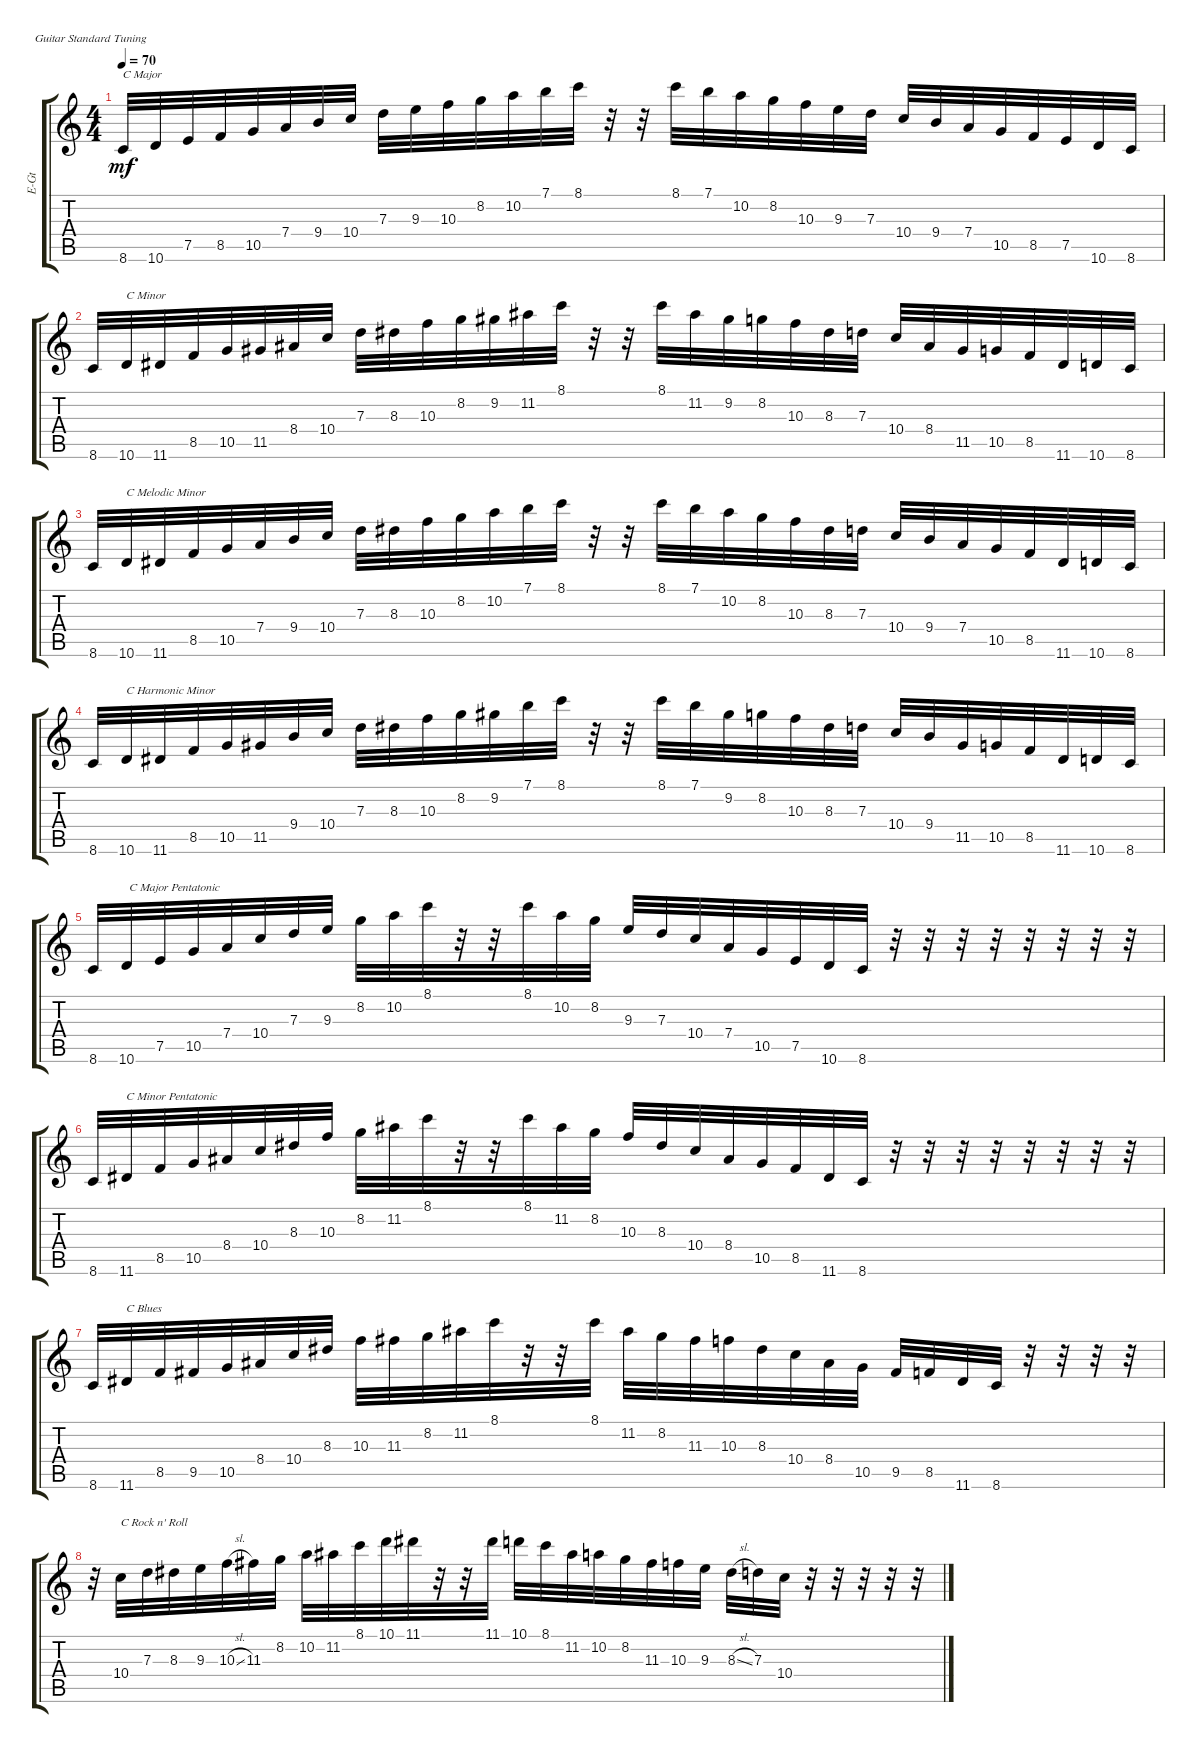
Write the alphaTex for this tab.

\defaultSystemsLayout 4
\bracketExtendMode groupsimilarinstruments
\otherSystemsTrackNameOrientation horizontal
\track ("Electric Guitar" "E-Gt") {instrument overdrivenguitar}
\staff {score tabs}
\tuning (E4 B3 G3 D3 A2 E2)
\ts (4 4)
\tempo 70
\clef g2
\ks c
8.6.32{txt "C Major" dy mf instrument overdrivenguitar beam Up} 10.6.32{beam Up} 7.5.32{beam Up} 8.5.32{beam Up} 10.5.32{beam Up} 7.4.32{beam Up} 9.4.32{beam Up} 10.4.32{beam Up} 7.3.32{beam Down} 9.3.32{beam Down} 10.3.32{beam Down} 8.2.32{beam Down} 10.2.32{beam Down} 7.1.32{beam Down} 8.1.32{beam Down} r.32{beam Down} r.32{beam Down} 8.1.32{beam Down} 7.1.32{beam Down} 10.2.32{beam Down} 8.2.32{beam Down} 10.3.32{beam Down} 9.3.32{beam Down} 7.3.32{beam Down} 10.4.32{beam Up} 9.4.32{beam Up} 7.4.32{beam Up} 10.5.32{beam Up} 8.5.32{beam Up} 7.5.32{beam Up} 10.6.32{beam Up} 8.6.32{beam Up} |
8.6.32{beam Up} 10.6.32{txt "C Minor" beam Up} 11.6{acc #}.32{beam Up} 8.5.32{beam Up} 10.5.32{beam Up} 11.5{acc #}.32{beam Up} 8.4{acc #}.32{beam Up} 10.4.32{beam Up} 7.3.32{beam Down} 8.3{acc #}.32{beam Down} 10.3.32{beam Down} 8.2.32{beam Down} 9.2{acc #}.32{beam Down} 11.2{acc #}.32{beam Down} 8.1.32{beam Down} r.32{beam Down} r.32{beam Down} 8.1.32{beam Down} 11.2{acc #}.32{beam Down} 9.2{acc #}.32{beam Down} 8.2.32{beam Down} 10.3.32{beam Down} 8.3{acc #}.32{beam Down} 7.3.32{beam Down} 10.4.32{beam Up} 8.4{acc #}.32{beam Up} 11.5{acc #}.32{beam Up} 10.5.32{beam Up} 8.5.32{beam Up} 11.6{acc #}.32{beam Up} 10.6.32{beam Up} 8.6.32{beam Up} |
8.6.32{beam Up} 10.6.32{txt "C Melodic Minor" beam Up} 11.6{acc #}.32{beam Up} 8.5.32{beam Up} 10.5.32{beam Up} 7.4.32{beam Up} 9.4.32{beam Up} 10.4.32{beam Up} 7.3.32{beam Down} 8.3{acc #}.32{beam Down} 10.3.32{beam Down} 8.2.32{beam Down} 10.2.32{beam Down} 7.1.32{beam Down} 8.1.32{beam Down} r.32{beam Down} r.32{beam Down} 8.1.32{beam Down} 7.1.32{beam Down} 10.2.32{beam Down} 8.2.32{beam Down} 10.3.32{beam Down} 8.3{acc #}.32{beam Down} 7.3.32{beam Down} 10.4.32{beam Up} 9.4.32{beam Up} 7.4.32{beam Up} 10.5.32{beam Up} 8.5.32{beam Up} 11.6{acc #}.32{beam Up} 10.6.32{beam Up} 8.6.32{beam Up} |
8.6.32{beam Up} 10.6.32{txt "C Harmonic Minor" beam Up} 11.6{acc #}.32{beam Up} 8.5.32{beam Up} 10.5.32{beam Up} 11.5{acc #}.32{beam Up} 9.4.32{beam Up} 10.4.32{beam Up} 7.3.32{beam Down} 8.3{acc #}.32{beam Down} 10.3.32{beam Down} 8.2.32{beam Down} 9.2{acc #}.32{beam Down} 7.1.32{beam Down} 8.1.32{beam Down} r.32{beam Down} r.32{beam Down} 8.1.32{beam Down} 7.1.32{beam Down} 9.2{acc #}.32{beam Down} 8.2.32{beam Down} 10.3.32{beam Down} 8.3{acc #}.32{beam Down} 7.3.32{beam Down} 10.4.32{beam Up} 9.4.32{beam Up} 11.5{acc #}.32{beam Up} 10.5.32{beam Up} 8.5.32{beam Up} 11.6{acc #}.32{beam Up} 10.6.32{beam Up} 8.6.32{beam Up} |
8.6.32{beam Up} 10.6.32{txt " C Major Pentatonic" beam Up} 7.5.32{beam Up} 10.5.32{beam Up} 7.4.32{beam Up} 10.4.32{beam Up} 7.3.32{beam Up} 9.3.32{beam Up} 8.2.32{beam Down} 10.2.32{beam Down} 8.1.32{beam Down} r.32{beam Down} r.32{beam Down} 8.1.32{beam Down} 10.2.32{beam Down} 8.2.32{beam Down} 9.3.32{beam Up} 7.3.32{beam Up} 10.4.32{beam Up} 7.4.32{beam Up} 10.5.32{beam Up} 7.5.32{beam Up} 10.6.32{beam Up} 8.6.32{beam Up} r.32{beam Down} r.32{beam Down} r.32{beam Down} r.32{beam Down} r.32{beam Down} r.32{beam Down} r.32{beam Down} r.32{beam Down} |
8.6.32{beam Up} 11.6{acc #}.32{txt "C Minor Pentatonic" beam Up} 8.5.32{beam Up} 10.5.32{beam Up} 8.4{acc #}.32{beam Up} 10.4.32{beam Up} 8.3{acc #}.32{beam Up} 10.3.32{beam Up} 8.2.32{beam Down} 11.2{acc #}.32{beam Down} 8.1.32{beam Down} r.32{beam Down} r.32{beam Down} 8.1.32{beam Down} 11.2{acc #}.32{beam Down} 8.2.32{beam Down} 10.3.32{beam Up} 8.3{acc #}.32{beam Up} 10.4.32{beam Up} 8.4{acc #}.32{beam Up} 10.5.32{beam Up} 8.5.32{beam Up} 11.6{acc #}.32{beam Up} 8.6.32{beam Up} r.32{beam Down} r.32{beam Down} r.32{beam Down} r.32{beam Down} r.32{beam Down} r.32{beam Down} r.32{beam Down} r.32{beam Down} |
8.6.32{beam Up} 11.6{acc #}.32{txt "C Blues" beam Up} 8.5.32{beam Up} 9.5{acc #}.32{beam Up} 10.5.32{beam Up} 8.4{acc #}.32{beam Up} 10.4.32{beam Up} 8.3{acc #}.32{beam Up} 10.3.32{beam Down} 11.3{acc #}.32{beam Down} 8.2.32{beam Down} 11.2{acc #}.32{beam Down} 8.1.32{beam Down} r.32{beam Down} r.32{beam Down} 8.1.32{beam Down} 11.2{acc #}.32{beam Down} 8.2.32{beam Down} 11.3{acc #}.32{beam Down} 10.3.32{beam Down} 8.3{acc #}.32{beam Down} 10.4.32{beam Down} 8.4{acc #}.32{beam Down} 10.5.32{beam Down} 9.5{acc #}.32{beam Up} 8.5.32{beam Up} 11.6{acc #}.32{beam Up} 8.6.32{beam Up} r.32{beam Up} r.32{beam Up} r.32{beam Up} r.32{beam Up} |
r.32{beam Down} 10.4.32{txt "C Rock n' Roll" beam Down} 7.3.32{beam Down} 8.3{acc #}.32{beam Down} 9.3.32{beam Down} 10.3{sl}.32{beam Down} 11.3{acc #}.32{beam Down} 8.2.32{beam Down} 10.2.32{beam Down} 11.2{acc #}.32{beam Down} 8.1.32{beam Down} 10.1.32{beam Down} 11.1{acc #}.32{beam Down} r.32{beam Down} r.32{beam Down} 11.1{acc #}.32{beam Down} 10.1.32{beam Down} 8.1.32{beam Down} 11.2{acc #}.32{beam Down} 10.2.32{beam Down} 8.2.32{beam Down} 11.3{acc #}.32{beam Down} 10.3.32{beam Down} 9.3.32{beam Down} 8.3{sl acc #}.32{beam Down} 7.3.32{beam Down} 10.4.32{beam Down} r.32{beam Down} r.32{beam Up} r.32{beam Up} r.32{beam Up} r.32{beam Up}
